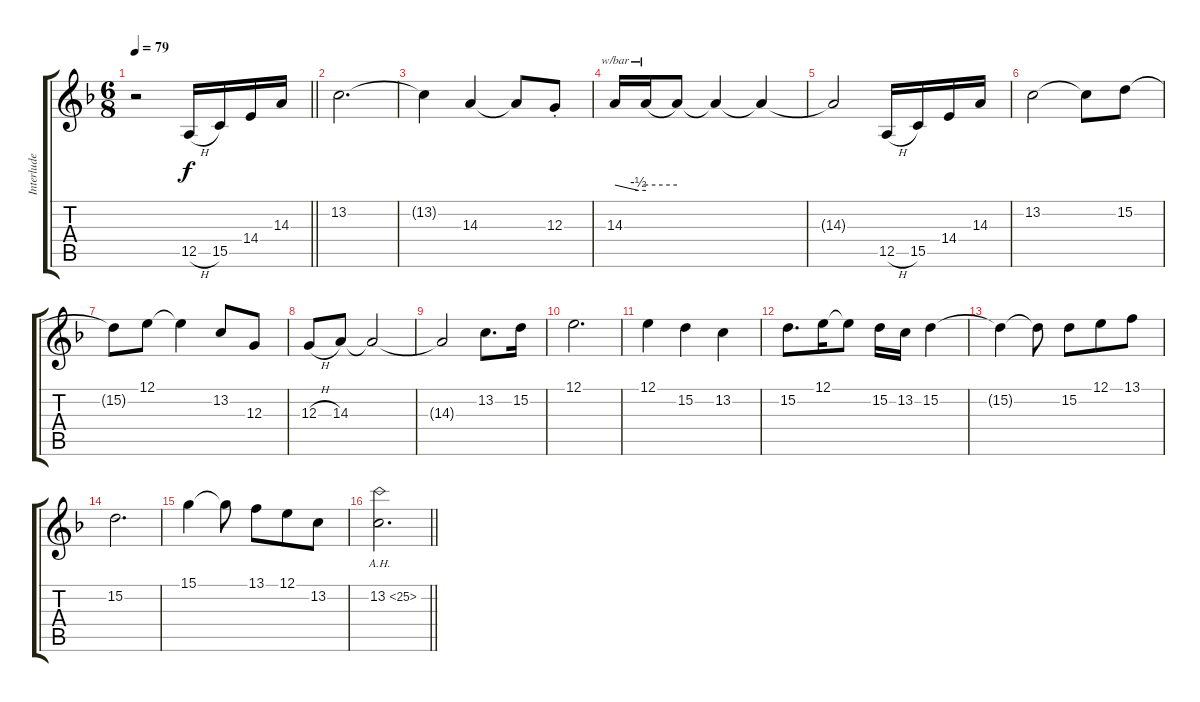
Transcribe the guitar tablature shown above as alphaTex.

\track ("Interlude Section" "Interlude ") {instrument englishhorn}
\staff {score tabs}
\tuning (E4 B3 G3 D3 A2 E2) {hide}
\ts (6 8)
\tempo 79
\clef g2
\barLineRight lightlight
\ks f
r.2{dy f} 12.5{h}.16 15.5.16 14.4.16 14.3.16 |
13.2.2{d} |
13.2{t}.4 14.3.4 14.3{t}.8 12.3{st}.8 |
14.3.16{tbe (custom default 0 0 45 -2 60 -2)} 14.3{t}.16{tbe (hold default 0 0 60 0)} 14.3{t}.8 14.3{t}.4 14.3{t}.4 |
14.3{t}.2 12.5{h}.16 15.5.16 14.4.16 14.3.16 |
13.2.2 13.2{t}.8 15.2.8 |
15.2{t}.8 12.1.8 12.1{t}.4 13.2.8 12.3.8 |
12.3{h}.8 14.3.8 14.3{t}.2 |
14.3{t}.2 13.2.8{d} 15.2.16 |
12.1.2{d} |
12.1.4 15.2.4 13.2.4 |
15.2.8{d} 12.1.16 12.1{t}.8 15.2.16 13.2.16 15.2.4 |
15.2{t}.4 15.2{t}.8 15.2.8 12.1.8 13.1.8 |
15.2.2{d} |
15.1.4 15.1{t}.8 13.1.8 12.1.8 13.2.8 |
\barLineRight lightlight
13.2{ah 12}.2{d}
